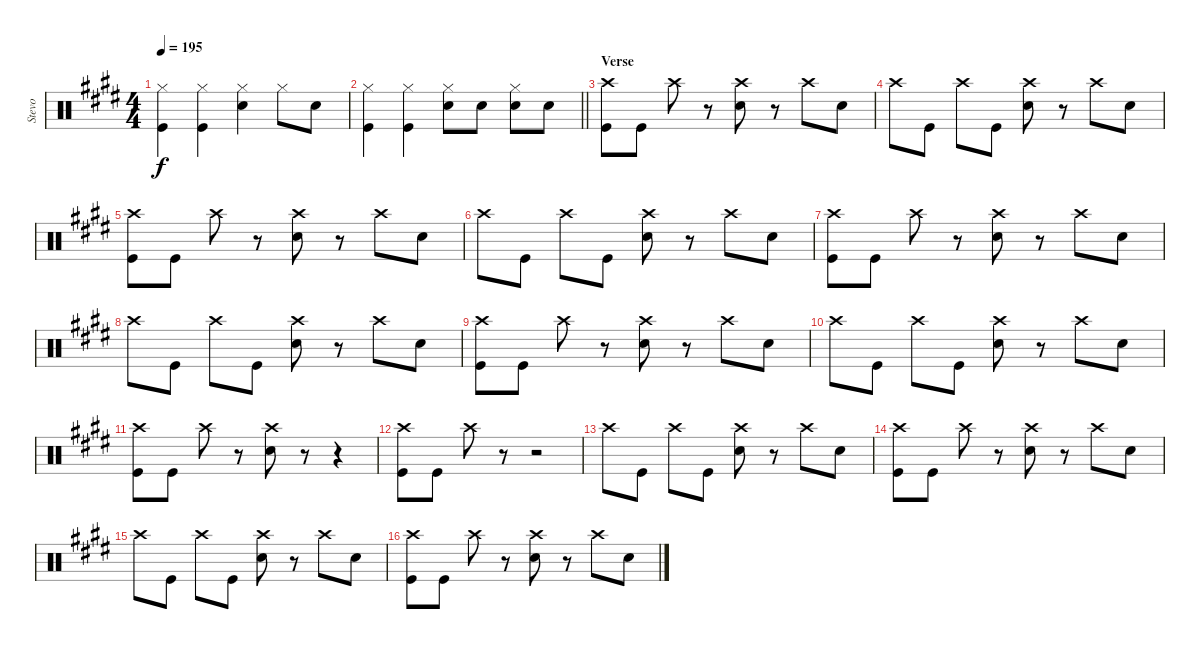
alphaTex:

\track ("Stevo" "Stevo") {instrument percussion}
\staff {score}
\articulation defaults
\ts (4 4)
\tempo 195
\clef neutral
\ks e
("Kick (hit)" "Hi-Hat (closed)").4{dy f} ("Kick (hit)" "Hi-Hat (closed)").4 ("Electric Snare (hit)" "Hi-Hat (closed)").4 "Hi-Hat (closed)".8 "Electric Snare (hit)".8 |
\barLineRight lightlight
("Kick (hit)" "Hi-Hat (closed)").4 ("Kick (hit)" "Hi-Hat (closed)").4 ("Electric Snare (hit)" "Hi-Hat (closed)").8 "Electric Snare (hit)".8 ("Electric Snare (hit)" "Hi-Hat (closed)").8 "Electric Snare (hit)".8 |
\section ("" "Verse")
("Kick (hit)" "Crash high (hit)").8 "Kick (hit)".8 "Crash high (hit)".8 r.8 ("Electric Snare (hit)" "Crash high (hit)").8 r.8 "Crash high (hit)".8 "Electric Snare (hit)".8 |
"Crash high (hit)".8 "Kick (hit)".8 "Crash high (hit)".8 "Kick (hit)".8 ("Electric Snare (hit)" "Crash high (hit)").8 r.8 "Crash high (hit)".8 "Electric Snare (hit)".8 |
("Kick (hit)" "Crash high (hit)").8 "Kick (hit)".8 "Crash high (hit)".8 r.8 ("Electric Snare (hit)" "Crash high (hit)").8 r.8 "Crash high (hit)".8 "Electric Snare (hit)".8 |
"Crash high (hit)".8 "Kick (hit)".8 "Crash high (hit)".8 "Kick (hit)".8 ("Electric Snare (hit)" "Crash high (hit)").8 r.8 "Crash high (hit)".8 "Electric Snare (hit)".8 |
("Kick (hit)" "Crash high (hit)").8 "Kick (hit)".8 "Crash high (hit)".8 r.8 ("Electric Snare (hit)" "Crash high (hit)").8 r.8 "Crash high (hit)".8 "Electric Snare (hit)".8 |
"Crash high (hit)".8 "Kick (hit)".8 "Crash high (hit)".8 "Kick (hit)".8 ("Electric Snare (hit)" "Crash high (hit)").8 r.8 "Crash high (hit)".8 "Electric Snare (hit)".8 |
("Kick (hit)" "Crash high (hit)").8 "Kick (hit)".8 "Crash high (hit)".8 r.8 ("Electric Snare (hit)" "Crash high (hit)").8 r.8 "Crash high (hit)".8 "Electric Snare (hit)".8 |
"Crash high (hit)".8 "Kick (hit)".8 "Crash high (hit)".8 "Kick (hit)".8 ("Electric Snare (hit)" "Crash high (hit)").8 r.8 "Crash high (hit)".8 "Electric Snare (hit)".8 |
("Kick (hit)" "Crash high (hit)").8 "Kick (hit)".8 "Crash high (hit)".8 r.8 ("Electric Snare (hit)" "Crash high (hit)").8 r.8 r.4 |
("Kick (hit)" "Crash high (hit)").8 "Kick (hit)".8 "Crash high (hit)".8 r.8 r.2 |
"Crash high (hit)".8 "Kick (hit)".8 "Crash high (hit)".8 "Kick (hit)".8 ("Electric Snare (hit)" "Crash high (hit)").8 r.8 "Crash high (hit)".8 "Electric Snare (hit)".8 |
("Kick (hit)" "Crash high (hit)").8 "Kick (hit)".8 "Crash high (hit)".8 r.8 ("Electric Snare (hit)" "Crash high (hit)").8 r.8 "Crash high (hit)".8 "Electric Snare (hit)".8 |
"Crash high (hit)".8 "Kick (hit)".8 "Crash high (hit)".8 "Kick (hit)".8 ("Electric Snare (hit)" "Crash high (hit)").8 r.8 "Crash high (hit)".8 "Electric Snare (hit)".8 |
("Kick (hit)" "Crash high (hit)").8 "Kick (hit)".8 "Crash high (hit)".8 r.8 ("Electric Snare (hit)" "Crash high (hit)").8 r.8 "Crash high (hit)".8 "Electric Snare (hit)".8
